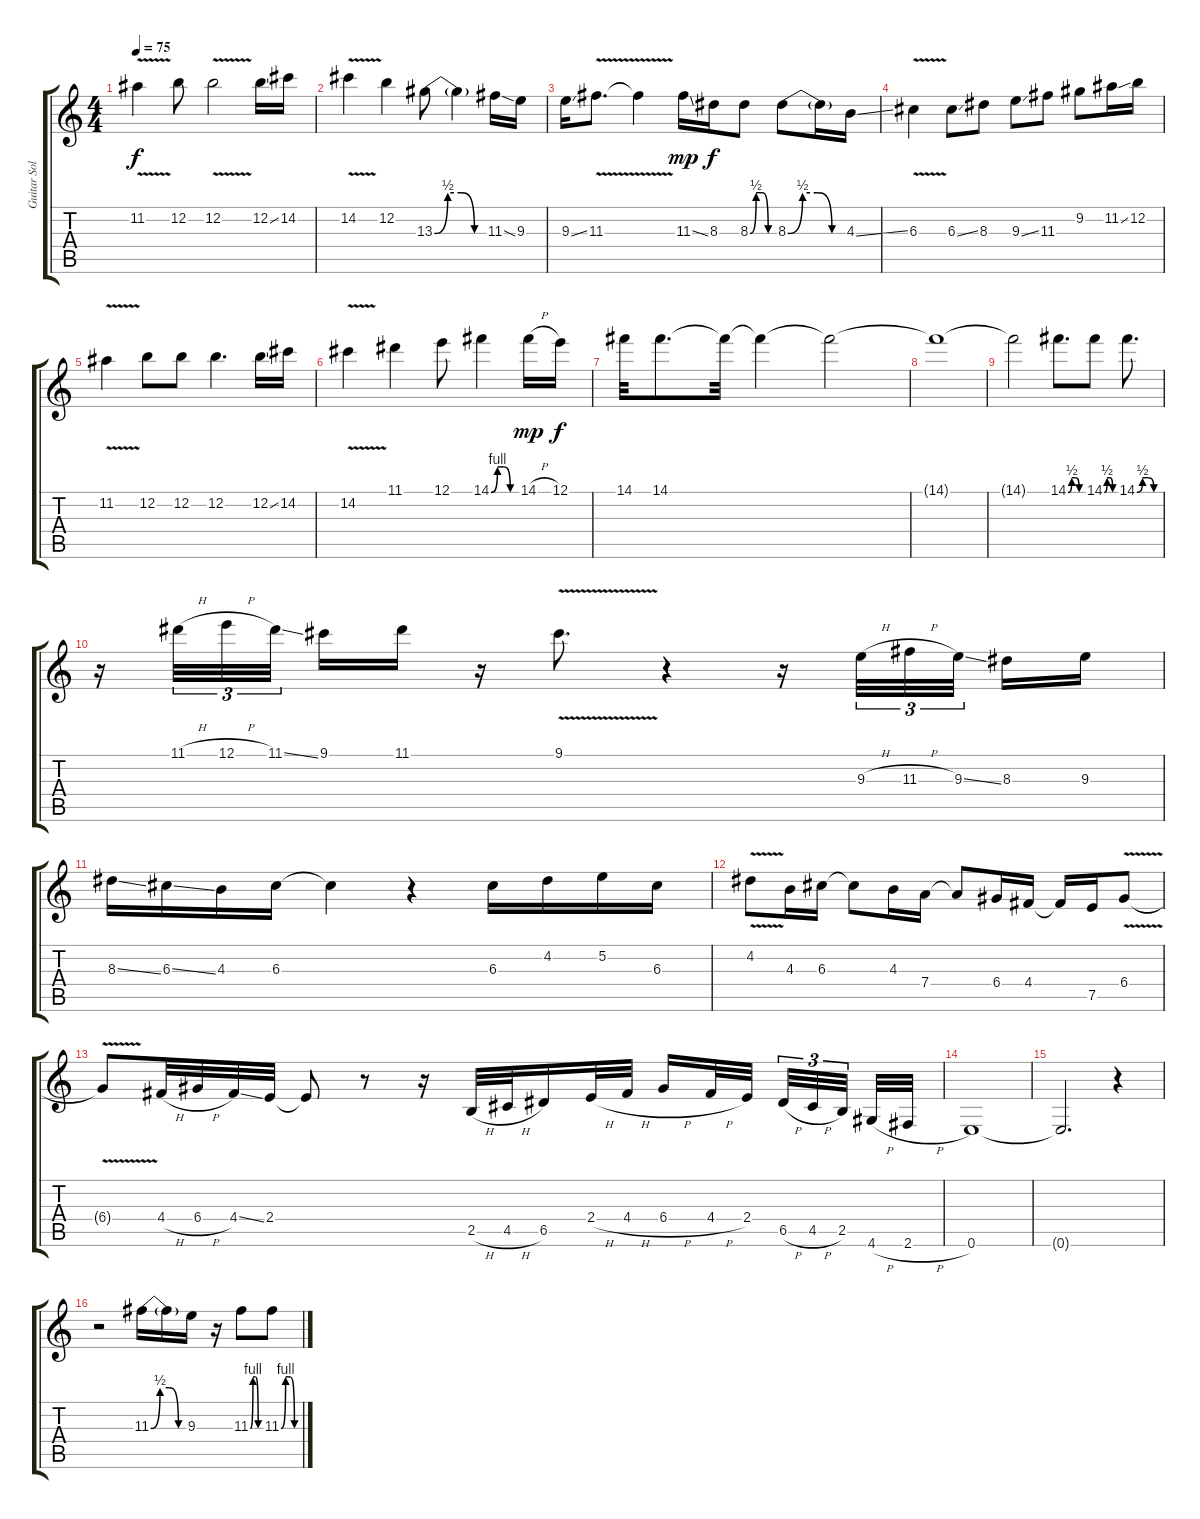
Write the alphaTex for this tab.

\track ("Guitar Solo" "Guitar Sol") {instrument distortionguitar}
\staff {score tabs}
\tuning (E4 B3 G3 D3 A2 E2) {hide}
\ts (4 4)
\tempo 75
\clef g2
\ks c
11.2{v}.4{dy f} 12.2.8 12.2{v}.2 12.2{ss}.16 14.2.16 |
14.2{v}.4 12.2.4 13.3{be (custom 0 0 15 2 30 2 45 0 60 0)}.8 13.3{t}.4 11.3{ss}.16 9.3.16 |
9.3{ss}.16 11.3{v}.8{d} 11.3{t}.4 11.3{ss}.16{dy mp} 8.3.16{dy f} 8.3{be (custom 0 0 15 2 30 2 45 0 60 0)}.8 8.3{be (custom 0 0 15 2 30 2 45 0 60 0)}.8 8.3{t}.16 4.3{ss}.16 |
6.3{v}.4 6.3{ss}.8 8.3.8 9.3{ss}.8 11.3.8 9.2.8 11.2{ss}.16 12.2.16 |
11.2{v}.4 12.2.8 12.2.8 12.2.4{d} 12.2{ss}.16 14.2.16 |
14.2{v}.4 11.1.4 12.1.8 14.1{be (custom 0 0 15 4 30 4 45 0 60 0)}.4 14.1{h}.16{dy mp} 12.1.16{dy f} |
14.1.32 14.1.8{d} 14.1{t}.32 14.1{t}.4 14.1{t}.2 |
14.1{t}.1 |
14.1{t}.2 14.1{be (custom 0 0 15 2 30 2 45 0 60 0)}.8{d} 14.1{be (custom 0 0 15 2 30 2 45 0 60 0)}.8 14.1{be (custom 0 0 15 2 30 2 45 0 60 0)}.8{d} |
r.16 11.1{h}.32{tu (3 2)} 12.1{h}.32{tu (3 2)} 11.1{ss}.32{tu (3 2) beam splitsecondary} 9.1.16 11.1.16 r.16 9.1{v}.8{d} r.4 r.16 9.3{h}.32{tu (3 2)} 11.3{h}.32{tu (3 2)} 9.3{ss}.32{tu (3 2) beam splitsecondary} 8.3.16 9.3.16 |
8.3{ss}.16 6.3{ss}.16 4.3.16 6.3.16 6.3{t}.4 r.4 6.3.16 4.2.16 5.2.16 6.3.16 |
4.2{v}.8 4.3.16 6.3.16 6.3{t}.8 4.3.16 7.4.16 7.4{t}.8 6.4.16 4.4.16 4.4{t}.16 7.5.16 6.4{v}.8 |
6.4{t}.8 4.4{h}.32 6.4{h}.32 4.4{ss}.32 2.4.32 2.4{t}.8 r.8 r.16 2.5{h}.32 4.5{h}.32 6.5.16 2.4{h}.32 4.4{h}.32 6.4{h}.16 4.4{h}.32 2.4.32{beam splitsecondary} 6.5{h}.32{tu (3 2)} 4.5{h}.32{tu (3 2)} 2.5.32{tu (3 2) beam splitsecondary} 4.6{h}.32 2.6{h}.32 |
0.6.1 |
0.6{t}.2{d} r.4 |
r.2 11.3{be (custom 0 0 15 2 30 2 45 0 60 0)}.16 11.3{t}.16 9.3.16 r.16 11.3{be (custom 0 0 15 4 30 4 45 0 60 0)}.8 11.3{be (custom 0 0 15 4 30 4 45 0 60 0)}.8
